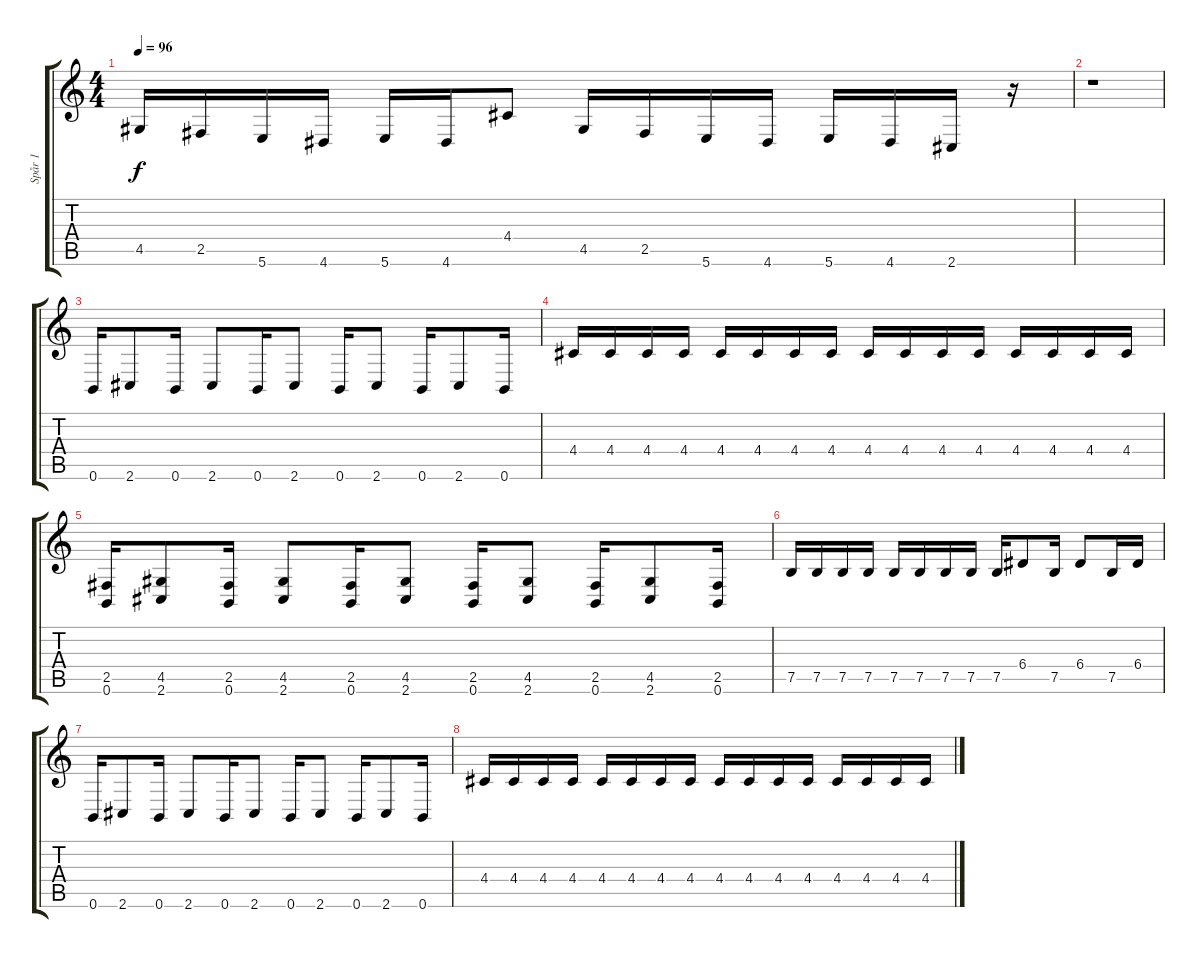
\track ("Spår 1" "Spår 1") {instrument distortionguitar}
\staff {score tabs}
\tuning (B3 G3 D3 A2 E2 B1) {hide}
\ts (4 4)
\tempo 96
\clef g2
\ks c
4.5.16{dy f instrument distortionguitar} 2.5.16 5.6.16 4.6.16 5.6.16 4.6.16 4.4.8 4.5.16 2.5.16 5.6.16 4.6.16 5.6.16 4.6.16 2.6.16 r.16 |
r.1 |
0.6.16 2.6.8 0.6.16 2.6.8 0.6.16 2.6.8 0.6.16 2.6.8 0.6.16 2.6.8 0.6.16 |
4.4.16 4.4.16 4.4.16 4.4.16 4.4.16 4.4.16 4.4.16 4.4.16 4.4.16 4.4.16 4.4.16 4.4.16 4.4.16 4.4.16 4.4.16 4.4.16 |
(2.5 0.6).16 (4.5 2.6).8 (2.5 0.6).16 (4.5 2.6).8 (2.5 0.6).16 (4.5 2.6).8 (2.5 0.6).16 (4.5 2.6).8 (2.5 0.6).16 (4.5 2.6).8 (2.5 0.6).16 |
7.5.16 7.5.16 7.5.16 7.5.16 7.5.16 7.5.16 7.5.16 7.5.16 7.5.16 6.4.8 7.5.16 6.4.8 7.5.16 6.4.16 |
0.6.16 2.6.8 0.6.16 2.6.8 0.6.16 2.6.8 0.6.16 2.6.8 0.6.16 2.6.8 0.6.16 |
4.4.16 4.4.16 4.4.16 4.4.16 4.4.16 4.4.16 4.4.16 4.4.16 4.4.16 4.4.16 4.4.16 4.4.16 4.4.16 4.4.16 4.4.16 4.4.16
